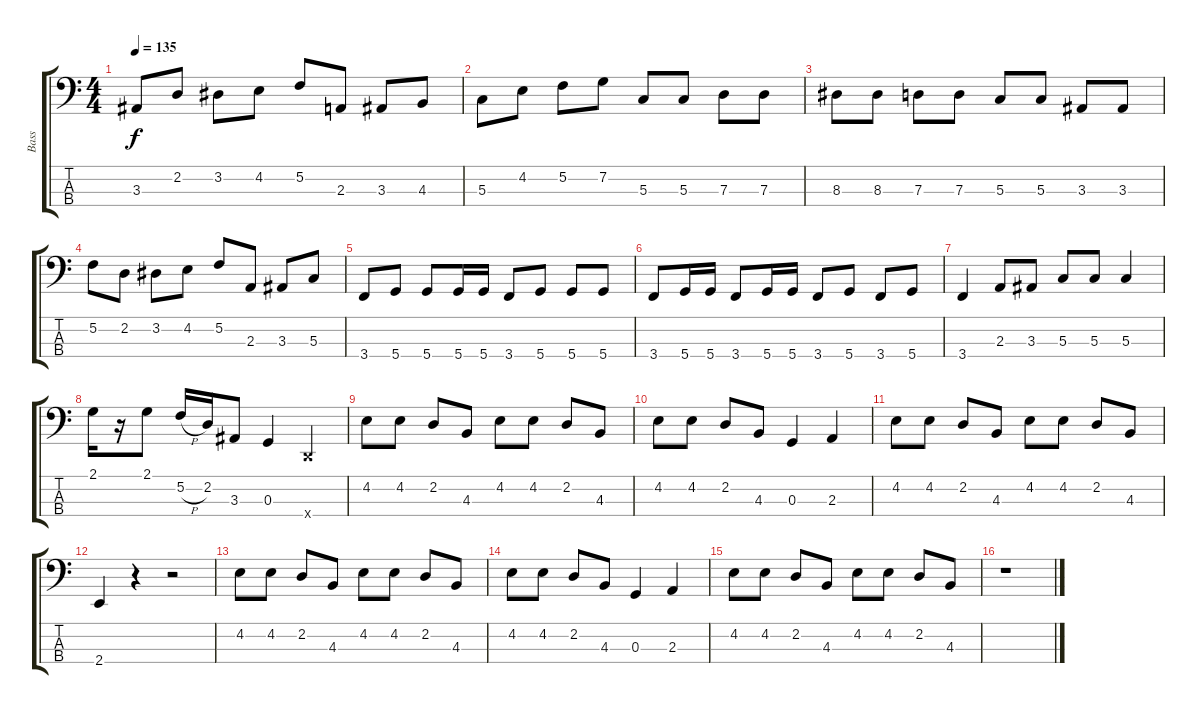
\track ("Bass" "Bass") {instrument electricbassfinger}
\staff {score tabs}
\tuning (F2 C2 G1 D1) {hide}
\ts (4 4)
\tempo 135
\clef f4
\ks c
3.3.8{dy f} 2.2.8 3.2.8 4.2.8 5.2.8 2.3.8 3.3.8 4.3.8 |
5.3.8 4.2.8 5.2.8 7.2.8 5.3.8 5.3.8 7.3.8 7.3.8 |
8.3.8 8.3.8 7.3.8 7.3.8 5.3.8 5.3.8 3.3.8 3.3.8 |
5.2.8 2.2.8 3.2.8 4.2.8 5.2.8 2.3.8 3.3.8 5.3.8 |
3.4.8 5.4.8 5.4.8 5.4.16 5.4.16 3.4.8 5.4.8 5.4.8 5.4.8 |
3.4.8 5.4.16 5.4.16 3.4.8 5.4.16 5.4.16 3.4.8 5.4.8 3.4.8 5.4.8 |
3.4.4 2.3.8 3.3.8 5.3.8 5.3.8 5.3.4 |
2.1.16 r.16 2.1.8 5.2{h}.16 2.2.16 3.3.8 0.3.4 0.4{x}.4 |
4.2.8 4.2.8 2.2.8 4.3.8 4.2.8 4.2.8 2.2.8 4.3.8 |
4.2.8 4.2.8 2.2.8 4.3.8 0.3.4 2.3.4 |
4.2.8 4.2.8 2.2.8 4.3.8 4.2.8 4.2.8 2.2.8 4.3.8 |
2.4.4 r.4 r.2 |
4.2.8 4.2.8 2.2.8 4.3.8 4.2.8 4.2.8 2.2.8 4.3.8 |
4.2.8 4.2.8 2.2.8 4.3.8 0.3.4 2.3.4 |
4.2.8 4.2.8 2.2.8 4.3.8 4.2.8 4.2.8 2.2.8 4.3.8 |
r.1
